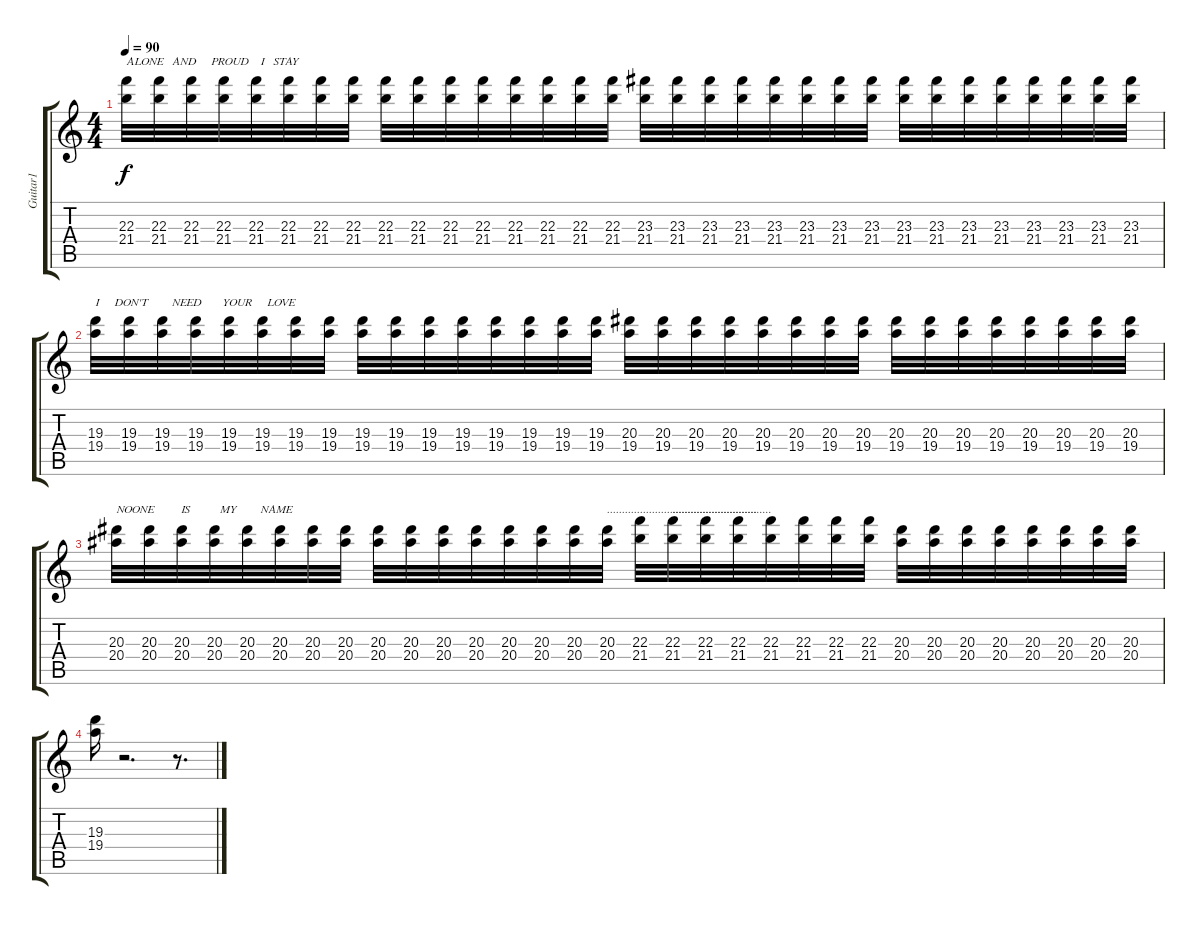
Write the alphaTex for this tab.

\track ("Guitar1" "Guitar1") {instrument overdrivenguitar}
\staff {score tabs}
\tuning (E4 B3 G3 D3 A2 E2) {hide}
\ts (4 4)
\tempo 90
\clef g2
\ks c
(22.3 21.4).32{txt "ALONE   AND     PROUD    I   STAY" dy f} (22.3 21.4).32 (22.3 21.4).32 (22.3 21.4).32 (22.3 21.4).32 (22.3 21.4).32 (22.3 21.4).32 (22.3 21.4).32 (22.3 21.4).32 (22.3 21.4).32 (22.3 21.4).32 (22.3 21.4).32 (22.3 21.4).32 (22.3 21.4).32 (22.3 21.4).32 (22.3 21.4).32 (23.3 21.4).32 (23.3 21.4).32 (23.3 21.4).32 (23.3 21.4).32 (23.3 21.4).32 (23.3 21.4).32 (23.3 21.4).32 (23.3 21.4).32 (23.3 21.4).32 (23.3 21.4).32 (23.3 21.4).32 (23.3 21.4).32 (23.3 21.4).32 (23.3 21.4).32 (23.3 21.4).32 (23.3 21.4).32 |
(19.3 19.4).32{txt "I     DON'T        NEED       YOUR     LOVE"} (19.3 19.4).32 (19.3 19.4).32 (19.3 19.4).32 (19.3 19.4).32 (19.3 19.4).32 (19.3 19.4).32 (19.3 19.4).32 (19.3 19.4).32 (19.3 19.4).32 (19.3 19.4).32 (19.3 19.4).32 (19.3 19.4).32 (19.3 19.4).32 (19.3 19.4).32 (19.3 19.4).32 (20.3 19.4).32 (20.3 19.4).32 (20.3 19.4).32 (20.3 19.4).32 (20.3 19.4).32 (20.3 19.4).32 (20.3 19.4).32 (20.3 19.4).32 (20.3 19.4).32 (20.3 19.4).32 (20.3 19.4).32 (20.3 19.4).32 (20.3 19.4).32 (20.3 19.4).32 (20.3 19.4).32 (20.3 19.4).32 |
(20.3 20.4).32{txt "NOONE         IS          MY        NAME"} (20.3 20.4).32 (20.3 20.4).32 (20.3 20.4).32 (20.3 20.4).32 (20.3 20.4).32 (20.3 20.4).32 (20.3 20.4).32 (20.3 20.4).32 (20.3 20.4).32 (20.3 20.4).32 (20.3 20.4).32 (20.3 20.4).32 (20.3 20.4).32 (20.3 20.4).32 (20.3 20.4).32{txt ".................................................."} (22.3 21.4).32 (22.3 21.4).32{txt "................................."} (22.3 21.4).32 (22.3 21.4).32 (22.3 21.4).32 (22.3 21.4).32 (22.3 21.4).32 (22.3 21.4).32 (20.3 20.4).32 (20.3 20.4).32 (20.3 20.4).32 (20.3 20.4).32 (20.3 20.4).32 (20.3 20.4).32 (20.3 20.4).32 (20.3 20.4).32 |
(19.3 19.4).16 r.2{d} r.8{d}
